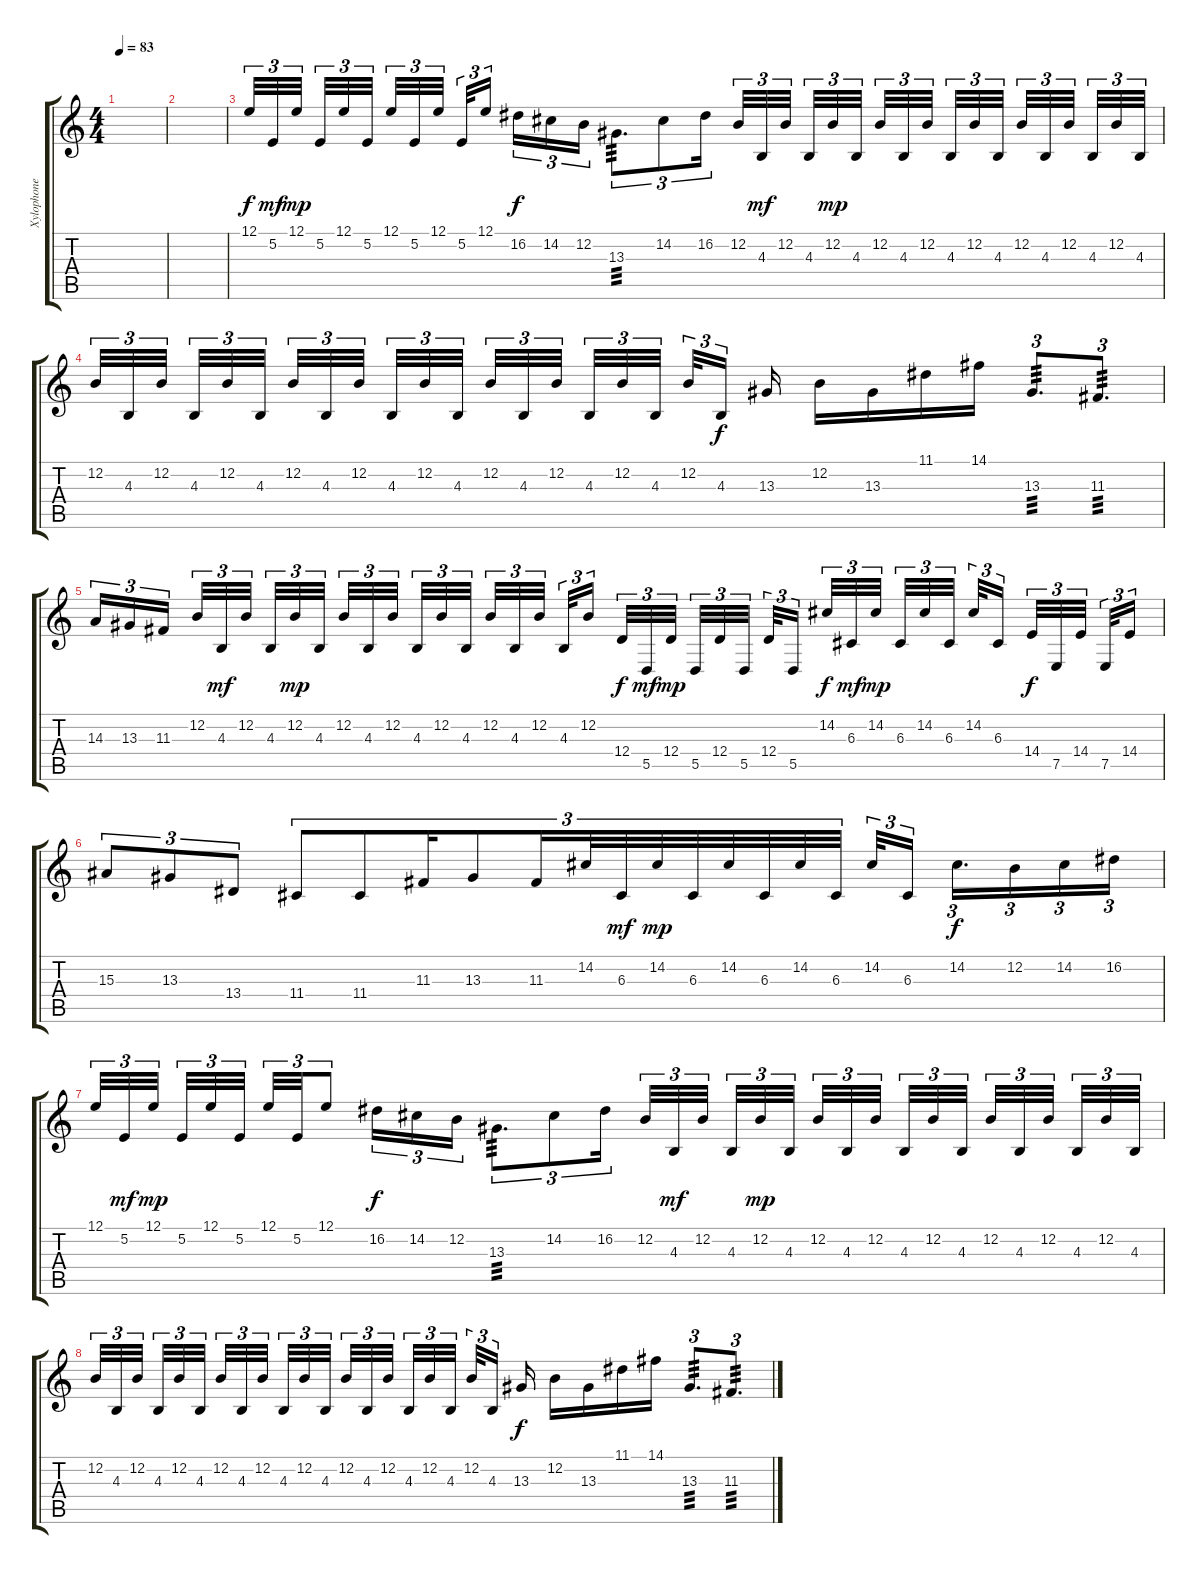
\track ("Xylophone" "Xylophone") {instrument marimba}
\staff {score tabs}
\tuning (E4 B3 G3 D3 A2 E2) {hide}
\ts (4 4)
\tempo 83
\clef g2
\ks c
|
|
12.1.32{tu (3 2) dy f volume 12 balance 10} 5.2.32{tu (3 2) dy mf} 12.1.32{tu (3 2) dy mp} 5.2.32{tu (3 2)} 12.1.32{tu (3 2)} 5.2.32{tu (3 2)} 12.1.32{tu (3 2)} 5.2.32{tu (3 2)} 12.1.32{tu (3 2)} 5.2.32{tu (3 2)} 12.1.16{tu (3 2)} 16.2.16{tu (3 2) dy f} 14.2.16{tu (3 2)} 12.2.16{tu (3 2)} 13.3.8{d tu (3 2) tp 3} 14.2.8{tu (3 2)} 16.2.16{tu (3 2)} 12.2.32{tu (3 2)} 4.3.32{tu (3 2) dy mf} 12.2.32{tu (3 2)} 4.3.32{tu (3 2)} 12.2.32{tu (3 2) dy mp} 4.3.32{tu (3 2)} 12.2.32{tu (3 2)} 4.3.32{tu (3 2)} 12.2.32{tu (3 2)} 4.3.32{tu (3 2)} 12.2.32{tu (3 2)} 4.3.32{tu (3 2)} 12.2.32{tu (3 2)} 4.3.32{tu (3 2)} 12.2.32{tu (3 2)} 4.3.32{tu (3 2)} 12.2.32{tu (3 2)} 4.3.32{tu (3 2)} |
12.2.32{tu (3 2)} 4.3.32{tu (3 2)} 12.2.32{tu (3 2)} 4.3.32{tu (3 2)} 12.2.32{tu (3 2)} 4.3.32{tu (3 2)} 12.2.32{tu (3 2)} 4.3.32{tu (3 2)} 12.2.32{tu (3 2)} 4.3.32{tu (3 2)} 12.2.32{tu (3 2)} 4.3.32{tu (3 2)} 12.2.32{tu (3 2)} 4.3.32{tu (3 2)} 12.2.32{tu (3 2)} 4.3.32{tu (3 2)} 12.2.32{tu (3 2)} 4.3.32{tu (3 2)} 12.2.32{tu (3 2)} 4.3.16{tu (3 2) dy f} 13.3.16 12.2.16 13.3.16 11.1.16 14.1.16 13.3.8{d tu (3 2) tp 3} 11.3.8{d tu (3 2) tp 3} |
14.3.16{tu (3 2)} 13.3.16{tu (3 2)} 11.3.16{tu (3 2)} 12.2.32{tu (3 2)} 4.3.32{tu (3 2) dy mf} 12.2.32{tu (3 2)} 4.3.32{tu (3 2)} 12.2.32{tu (3 2) dy mp} 4.3.32{tu (3 2)} 12.2.32{tu (3 2)} 4.3.32{tu (3 2)} 12.2.32{tu (3 2)} 4.3.32{tu (3 2)} 12.2.32{tu (3 2)} 4.3.32{tu (3 2)} 12.2.32{tu (3 2)} 4.3.32{tu (3 2)} 12.2.32{tu (3 2)} 4.3.32{tu (3 2)} 12.2.16{tu (3 2)} 12.4.32{tu (3 2) dy f} 5.5.32{tu (3 2) dy mf} 12.4.32{tu (3 2) dy mp} 5.5.32{tu (3 2)} 12.4.32{tu (3 2)} 5.5.32{tu (3 2)} 12.4.32{tu (3 2)} 5.5.16{tu (3 2)} 14.2.32{tu (3 2) dy f} 6.3.32{tu (3 2) dy mf} 14.2.32{tu (3 2) dy mp} 6.3.32{tu (3 2)} 14.2.32{tu (3 2)} 6.3.32{tu (3 2)} 14.2.32{tu (3 2)} 6.3.16{tu (3 2)} 14.4.32{tu (3 2) dy f} 7.5.32{tu (3 2)} 14.4.32{tu (3 2)} 7.5.32{tu (3 2)} 14.4.16{tu (3 2)} |
15.3.8{tu (3 2)} 13.3.8{tu (3 2)} 13.4.8{tu (3 2)} 11.4.8{tu (3 2)} 11.4.8{tu (3 2)} 11.3.16{tu (3 2)} 13.3.8{tu (3 2)} 11.3.16{tu (3 2)} 14.2.32{tu (3 2)} 6.3.32{tu (3 2) dy mf} 14.2.32{tu (3 2) dy mp} 6.3.32{tu (3 2)} 14.2.32{tu (3 2)} 6.3.32{tu (3 2)} 14.2.32{tu (3 2)} 6.3.32{tu (3 2)} 14.2.32{tu (3 2)} 6.3.16{tu (3 2)} 14.2.16{d tu (3 2) dy f} 12.2.16{tu (3 2)} 14.2.16{tu (3 2)} 16.2.16{tu (3 2)} |
12.1.32{tu (3 2)} 5.2.32{tu (3 2) dy mf} 12.1.32{tu (3 2) dy mp} 5.2.32{tu (3 2)} 12.1.32{tu (3 2)} 5.2.32{tu (3 2)} 12.1.32{tu (3 2)} 5.2.32{tu (3 2)} 12.1.8{tu (3 2)} 16.2.16{tu (3 2) dy f} 14.2.16{tu (3 2)} 12.2.16{tu (3 2)} 13.3.8{d tu (3 2) tp 3} 14.2.8{tu (3 2)} 16.2.16{tu (3 2)} 12.2.32{tu (3 2)} 4.3.32{tu (3 2) dy mf} 12.2.32{tu (3 2)} 4.3.32{tu (3 2)} 12.2.32{tu (3 2) dy mp} 4.3.32{tu (3 2)} 12.2.32{tu (3 2)} 4.3.32{tu (3 2)} 12.2.32{tu (3 2)} 4.3.32{tu (3 2)} 12.2.32{tu (3 2)} 4.3.32{tu (3 2)} 12.2.32{tu (3 2)} 4.3.32{tu (3 2)} 12.2.32{tu (3 2)} 4.3.32{tu (3 2)} 12.2.32{tu (3 2)} 4.3.32{tu (3 2)} |
12.2.32{tu (3 2)} 4.3.32{tu (3 2)} 12.2.32{tu (3 2)} 4.3.32{tu (3 2)} 12.2.32{tu (3 2)} 4.3.32{tu (3 2)} 12.2.32{tu (3 2)} 4.3.32{tu (3 2)} 12.2.32{tu (3 2)} 4.3.32{tu (3 2)} 12.2.32{tu (3 2)} 4.3.32{tu (3 2)} 12.2.32{tu (3 2)} 4.3.32{tu (3 2)} 12.2.32{tu (3 2)} 4.3.32{tu (3 2)} 12.2.32{tu (3 2)} 4.3.32{tu (3 2)} 12.2.32{tu (3 2)} 4.3.16{tu (3 2)} 13.3.16{dy f} 12.2.16 13.3.16 11.1.16 14.1.16 13.3.8{d tu (3 2) tp 3} 11.3.8{d tu (3 2) tp 3}
